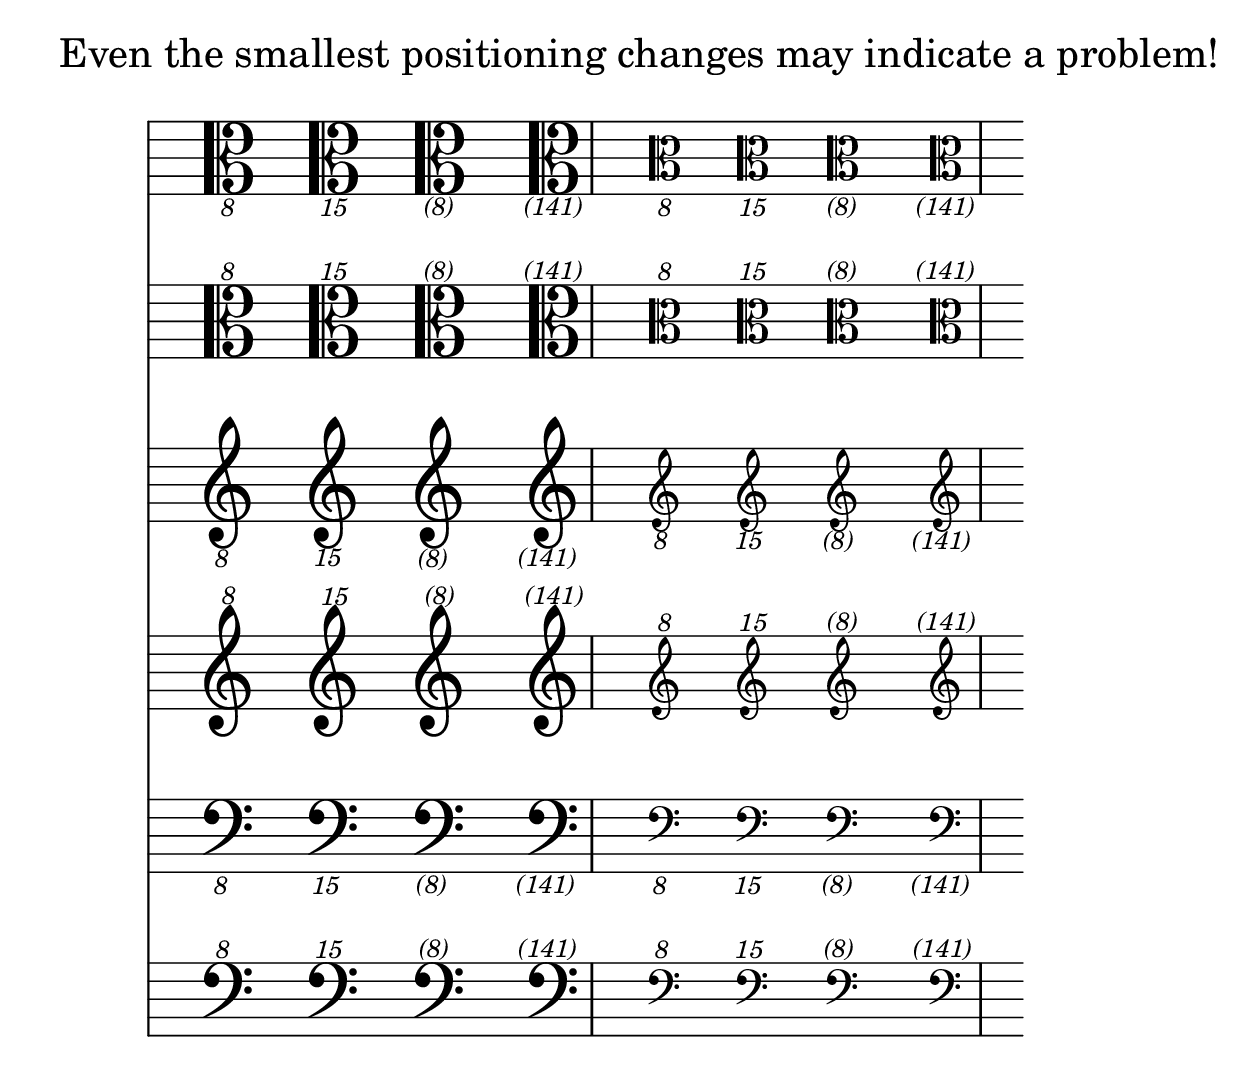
\version "2.18.0"

\header {

  texidoc="Transposition symbols should be correctly positioned
close to the parent clef.  Horizontal alignment is fine-tuned
for standard C, G and F clefs: for example, downwards transposition
of a G clef should be centered exactly under the middle of clef hook.
For clefs that don't have fine-tuned alignment the transposition
number should be centered."

}

% use huge staff-size to see the tiny differencies better.
#(set-global-staff-size 35)

clefVariations =
#(define-music-function (parser location type)(string?)
   #{
     \once \omit Staff.Clef s4
     \override Staff.Clef.full-size-change = ##t
     \clef #(string-append type "8") s4
     \clef #(string-append type "15") s4
     \clef #(string-append type "(8)") s4
     \clef #(string-append type "(141)") s4
     % change clefs are omitted - too similar to regular ones
     \cueClef #(string-append type "8") s4
     \cueClef #(string-append type "15") s4
     \cueClef #(string-append type "(8)") s4
     \cueClef #(string-append type "(141)") s4
   #})

\markup "Even the smallest positioning changes may indicate a problem!"
\score {
  <<
    \new Staff { \clefVariations "C_" }
    \new Staff { \clefVariations "C^" }
    \new Staff { \clefVariations "G_" }
    \new Staff { \clefVariations "G^" }
    \new Staff { \clefVariations "F_" }
    \new Staff { \clefVariations "F^" }
  >>
}

\layout {
  \context {
    \Staff
    \remove Time_signature_engraver
  }
}